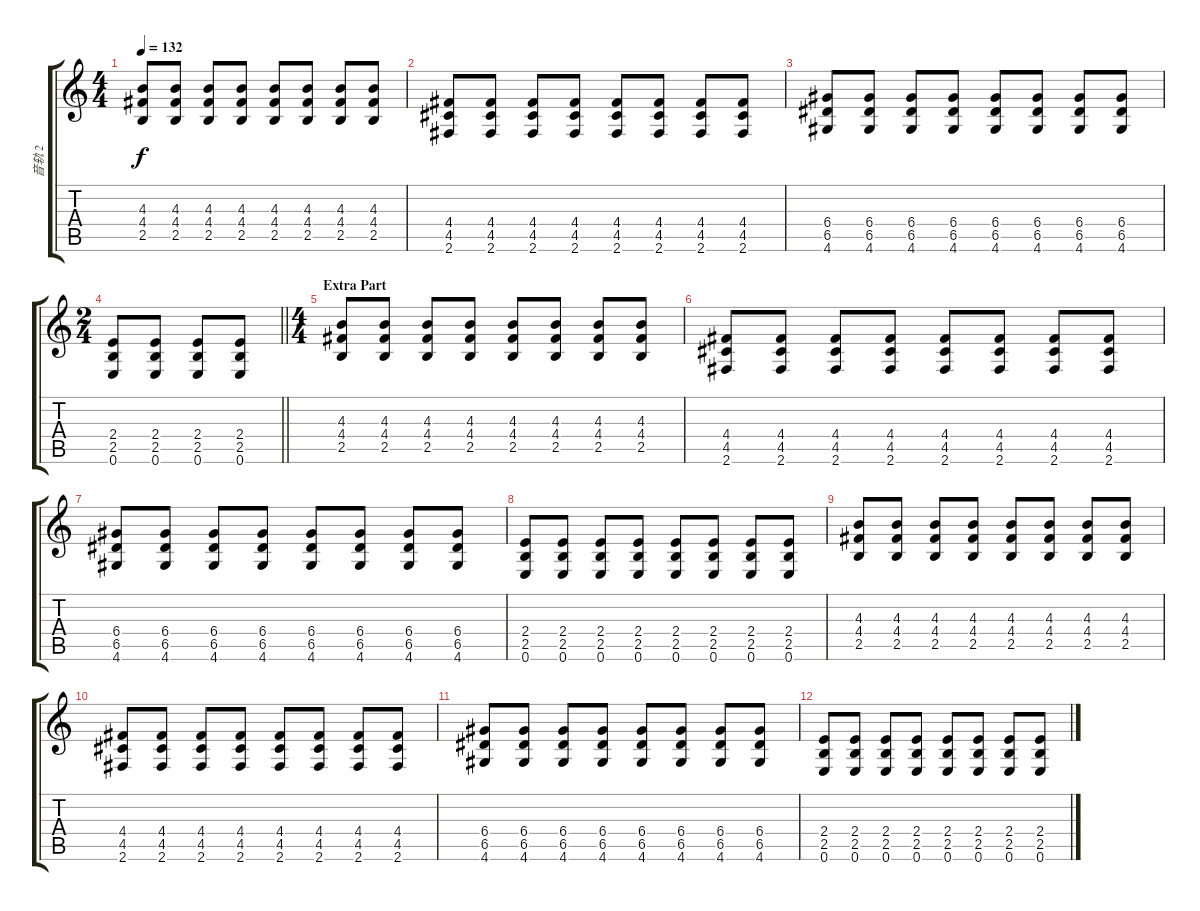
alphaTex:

\track ("音轨 2" "音轨 2") {instrument acousticguitarsteel}
\staff {score tabs}
\tuning (E4 B3 G3 D3 A2 E2) {hide}
\ts (4 4)
\tempo 132
\clef g2
\ks c
(4.3 4.4 2.5).8{dy f} (4.3 4.4 2.5).8 (4.3 4.4 2.5).8 (4.3 4.4 2.5).8 (4.3 4.4 2.5).8 (4.3 4.4 2.5).8 (4.3 4.4 2.5).8 (4.3 4.4 2.5).8 |
(4.4 4.5 2.6).8 (4.4 4.5 2.6).8 (4.4 4.5 2.6).8 (4.4 4.5 2.6).8 (4.4 4.5 2.6).8 (4.4 4.5 2.6).8 (4.4 4.5 2.6).8 (4.4 4.5 2.6).8 |
(6.4 6.5 4.6).8 (6.4 6.5 4.6).8 (6.4 6.5 4.6).8 (6.4 6.5 4.6).8 (6.4 6.5 4.6).8 (6.4 6.5 4.6).8 (6.4 6.5 4.6).8 (6.4 6.5 4.6).8 |
\ts (2 4)
\barLineRight lightlight
(2.4 2.5 0.6).8 (2.4 2.5 0.6).8 (2.4 2.5 0.6).8 (2.4 2.5 0.6).8 |
\ts (4 4)
\section ("" "Extra Part")
(4.3 4.4 2.5).8 (4.3 4.4 2.5).8 (4.3 4.4 2.5).8 (4.3 4.4 2.5).8 (4.3 4.4 2.5).8 (4.3 4.4 2.5).8 (4.3 4.4 2.5).8 (4.3 4.4 2.5).8 |
(4.4 4.5 2.6).8 (4.4 4.5 2.6).8 (4.4 4.5 2.6).8 (4.4 4.5 2.6).8 (4.4 4.5 2.6).8 (4.4 4.5 2.6).8 (4.4 4.5 2.6).8 (4.4 4.5 2.6).8 |
(6.4 6.5 4.6).8 (6.4 6.5 4.6).8 (6.4 6.5 4.6).8 (6.4 6.5 4.6).8 (6.4 6.5 4.6).8 (6.4 6.5 4.6).8 (6.4 6.5 4.6).8 (6.4 6.5 4.6).8 |
(2.4 2.5 0.6).8 (2.4 2.5 0.6).8 (2.4 2.5 0.6).8 (2.4 2.5 0.6).8 (2.4 2.5 0.6).8 (2.4 2.5 0.6).8 (2.4 2.5 0.6).8 (2.4 2.5 0.6).8 |
(4.3 4.4 2.5).8 (4.3 4.4 2.5).8 (4.3 4.4 2.5).8 (4.3 4.4 2.5).8 (4.3 4.4 2.5).8 (4.3 4.4 2.5).8 (4.3 4.4 2.5).8 (4.3 4.4 2.5).8 |
(4.4 4.5 2.6).8 (4.4 4.5 2.6).8 (4.4 4.5 2.6).8 (4.4 4.5 2.6).8 (4.4 4.5 2.6).8 (4.4 4.5 2.6).8 (4.4 4.5 2.6).8 (4.4 4.5 2.6).8 |
(6.4 6.5 4.6).8 (6.4 6.5 4.6).8 (6.4 6.5 4.6).8 (6.4 6.5 4.6).8 (6.4 6.5 4.6).8 (6.4 6.5 4.6).8 (6.4 6.5 4.6).8 (6.4 6.5 4.6).8 |
(2.4 2.5 0.6).8 (2.4 2.5 0.6).8 (2.4 2.5 0.6).8 (2.4 2.5 0.6).8 (2.4 2.5 0.6).8 (2.4 2.5 0.6).8 (2.4 2.5 0.6).8 (2.4 2.5 0.6).8
